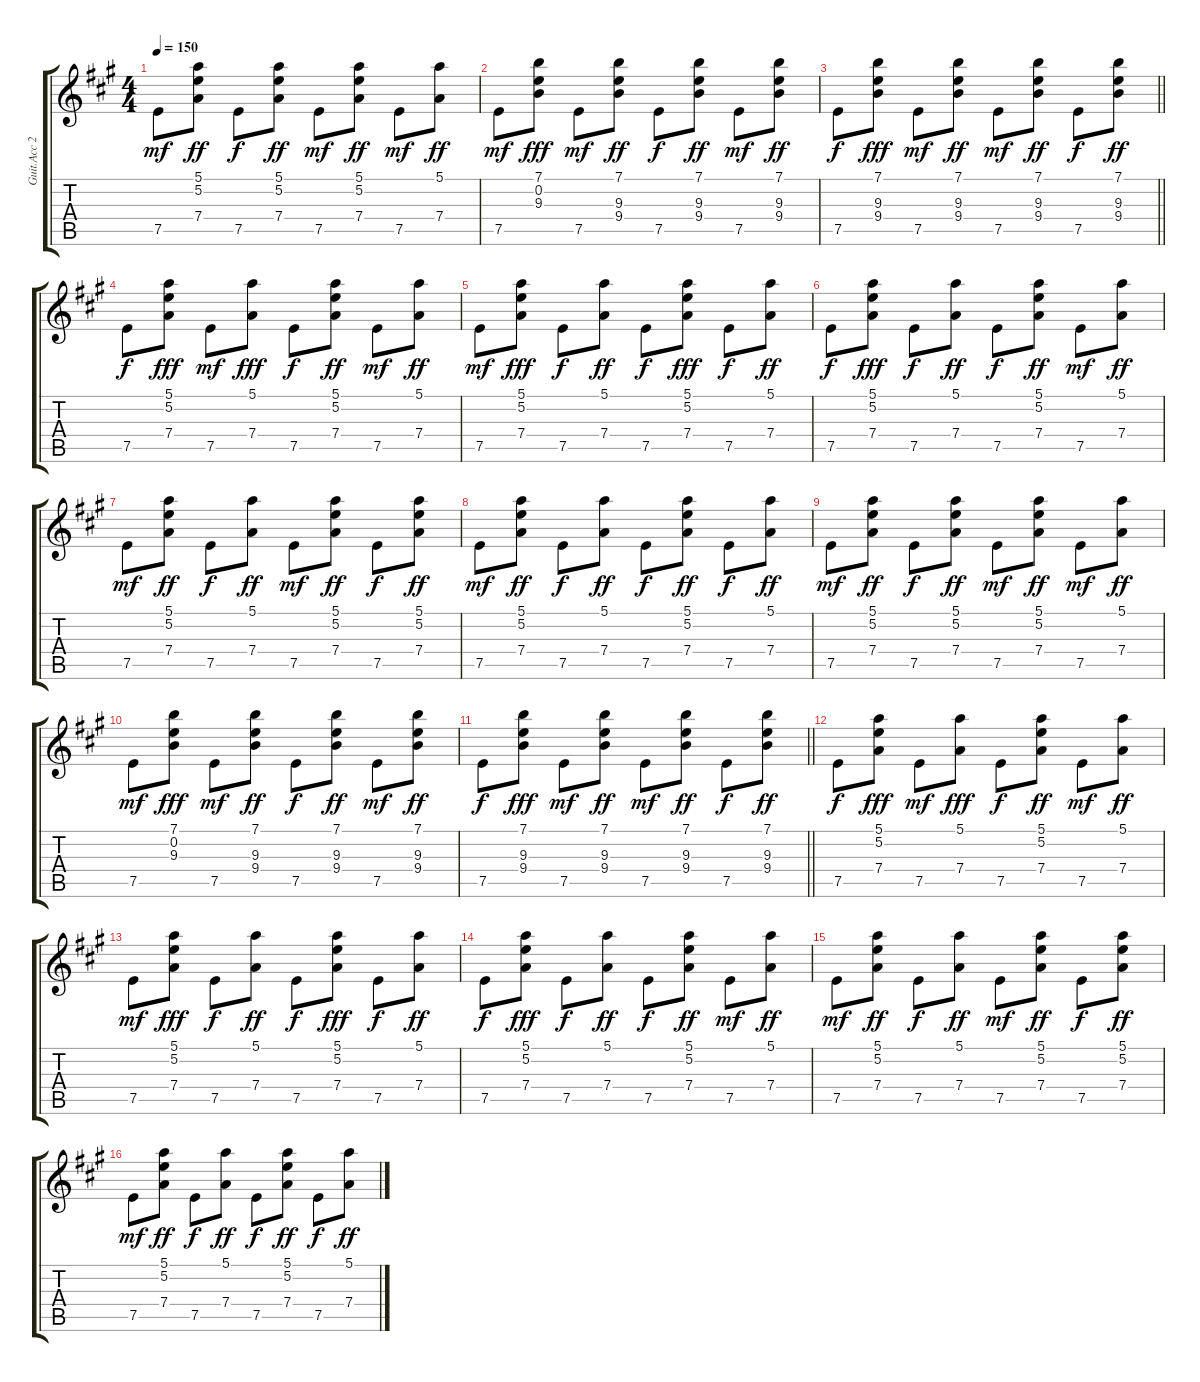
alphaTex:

\track ("Guit.Acc 2" "Guit.Acc 2") {instrument distortionguitar}
\staff {score tabs}
\tuning (E4 B3 G3 D3 A2 E2) {hide}
\ts (4 4)
\tempo 150
\clef g2
\ks a
7.5.8{dy mf} (5.1 5.2 7.4).8{dy ff} 7.5.8{dy f} (5.1 5.2 7.4).8{dy ff} 7.5.8{dy mf} (5.1 5.2 7.4).8{dy ff} 7.5.8{dy mf} (5.1 7.4).8{dy ff} |
7.5.8{dy mf} (7.1 0.2 9.3).8{dy fff} 7.5.8{dy mf} (7.1 9.3 9.4).8{dy ff} 7.5.8{dy f} (7.1 9.3 9.4).8{dy ff} 7.5.8{dy mf} (7.1 9.3 9.4).8{dy ff} |
\barLineRight lightlight
7.5.8{dy f} (7.1 9.3 9.4).8{dy fff} 7.5.8{dy mf} (7.1 9.3 9.4).8{dy ff} 7.5.8{dy mf} (7.1 9.3 9.4).8{dy ff} 7.5.8{dy f} (7.1 9.3 9.4).8{dy ff} |
7.5.8{dy f} (5.1 5.2 7.4).8{dy fff} 7.5.8{dy mf} (5.1 7.4).8{dy fff} 7.5.8{dy f} (5.1 5.2 7.4).8{dy ff} 7.5.8{dy mf} (5.1 7.4).8{dy ff} |
7.5.8{dy mf} (5.1 5.2 7.4).8{dy fff} 7.5.8{dy f} (5.1 7.4).8{dy ff} 7.5.8{dy f} (5.1 5.2 7.4).8{dy fff} 7.5.8{dy f} (5.1 7.4).8{dy ff} |
7.5.8{dy f} (5.1 5.2 7.4).8{dy fff} 7.5.8{dy f} (5.1 7.4).8{dy ff} 7.5.8{dy f} (5.1 5.2 7.4).8{dy ff} 7.5.8{dy mf} (5.1 7.4).8{dy ff} |
7.5.8{dy mf} (5.1 5.2 7.4).8{dy ff} 7.5.8{dy f} (5.1 7.4).8{dy ff} 7.5.8{dy mf} (5.1 5.2 7.4).8{dy ff} 7.5.8{dy f} (5.1 5.2 7.4).8{dy ff} |
7.5.8{dy mf} (5.1 5.2 7.4).8{dy ff} 7.5.8{dy f} (5.1 7.4).8{dy ff} 7.5.8{dy f} (5.1 5.2 7.4).8{dy ff} 7.5.8{dy f} (5.1 7.4).8{dy ff} |
7.5.8{dy mf} (5.1 5.2 7.4).8{dy ff} 7.5.8{dy f} (5.1 5.2 7.4).8{dy ff} 7.5.8{dy mf} (5.1 5.2 7.4).8{dy ff} 7.5.8{dy mf} (5.1 7.4).8{dy ff} |
7.5.8{dy mf} (7.1 0.2 9.3).8{dy fff} 7.5.8{dy mf} (7.1 9.3 9.4).8{dy ff} 7.5.8{dy f} (7.1 9.3 9.4).8{dy ff} 7.5.8{dy mf} (7.1 9.3 9.4).8{dy ff} |
\barLineRight lightlight
7.5.8{dy f} (7.1 9.3 9.4).8{dy fff} 7.5.8{dy mf} (7.1 9.3 9.4).8{dy ff} 7.5.8{dy mf} (7.1 9.3 9.4).8{dy ff} 7.5.8{dy f} (7.1 9.3 9.4).8{dy ff} |
7.5.8{dy f} (5.1 5.2 7.4).8{dy fff} 7.5.8{dy mf} (5.1 7.4).8{dy fff} 7.5.8{dy f} (5.1 5.2 7.4).8{dy ff} 7.5.8{dy mf} (5.1 7.4).8{dy ff} |
7.5.8{dy mf} (5.1 5.2 7.4).8{dy fff} 7.5.8{dy f} (5.1 7.4).8{dy ff} 7.5.8{dy f} (5.1 5.2 7.4).8{dy fff} 7.5.8{dy f} (5.1 7.4).8{dy ff} |
7.5.8{dy f} (5.1 5.2 7.4).8{dy fff} 7.5.8{dy f} (5.1 7.4).8{dy ff} 7.5.8{dy f} (5.1 5.2 7.4).8{dy ff} 7.5.8{dy mf} (5.1 7.4).8{dy ff} |
7.5.8{dy mf} (5.1 5.2 7.4).8{dy ff} 7.5.8{dy f} (5.1 7.4).8{dy ff} 7.5.8{dy mf} (5.1 5.2 7.4).8{dy ff} 7.5.8{dy f} (5.1 5.2 7.4).8{dy ff} |
7.5.8{dy mf} (5.1 5.2 7.4).8{dy ff} 7.5.8{dy f} (5.1 7.4).8{dy ff} 7.5.8{dy f} (5.1 5.2 7.4).8{dy ff} 7.5.8{dy f} (5.1 7.4).8{dy ff}
